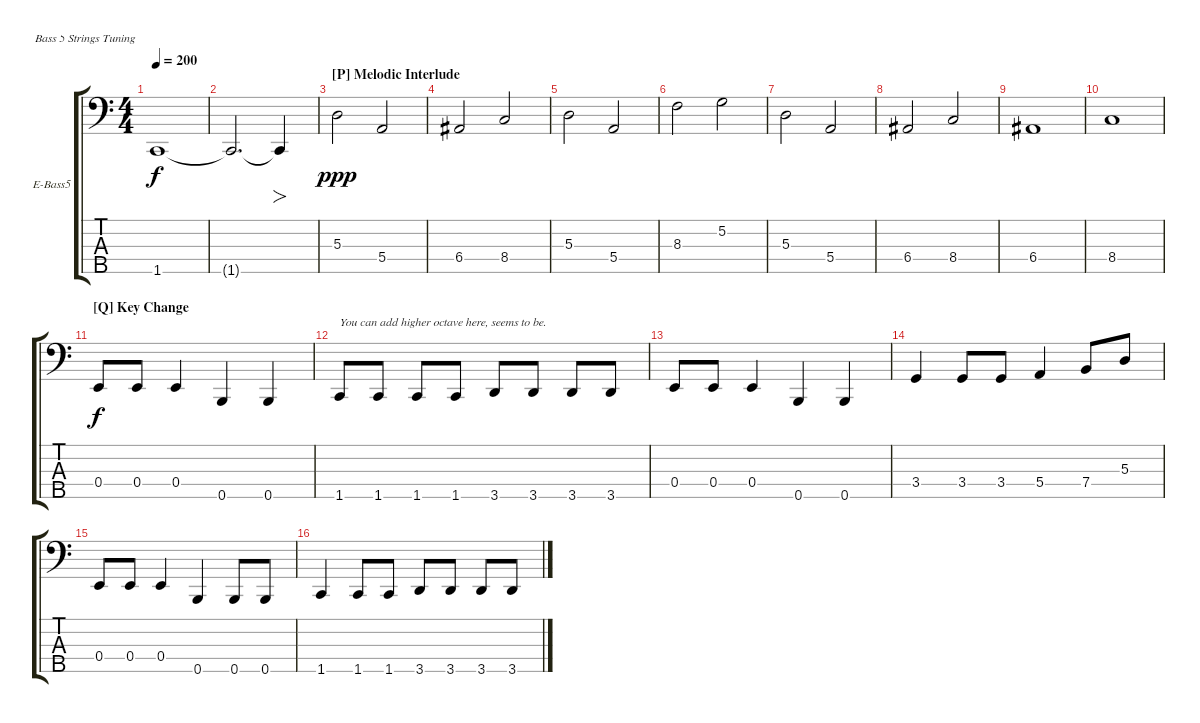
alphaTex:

\defaultSystemsLayout 4
\bracketExtendMode groupsimilarinstruments
\firstSystemTrackNameOrientation horizontal
\otherSystemsTrackNameOrientation horizontal
\track ("Bass" "E-Bass5") {instrument electricbassfinger}
\staff {score tabs}
\tuning (G2 D2 A1 E1 B0)
\ts (4 4)
\tempo 200
\clef f4
\ks c
1.5{t}.1{dy f} |
1.5{t}.2{d} 1.5{t}.4{fo} |
\section ("P" "Melodic Interlude")
5.3.2{dy ppp} 5.4.2 |
6.4.2 8.4.2 |
5.3.2 5.4.2 |
8.3.2 5.2.2 |
5.3.2 5.4.2 |
6.4.2 8.4.2 |
6.4.1 |
8.4.1 |
\section ("Q" "Key Change")
0.4.8{dy f} 0.4.8 0.4.4 0.5.4 0.5.4 |
1.5.8{txt "You can add higher octave here, seems to be."} 1.5.8 1.5.8 1.5.8 3.5.8 3.5.8 3.5.8 3.5.8 |
0.4.8 0.4.8 0.4.4 0.5.4 0.5.4 |
3.4.4 3.4.8 3.4.8 5.4.4 7.4.8 5.3.8 |
0.4.8 0.4.8 0.4.4 0.5.4 0.5.8 0.5.8 |
1.5.4 1.5.8 1.5.8 3.5.8 3.5.8 3.5.8 3.5.8
